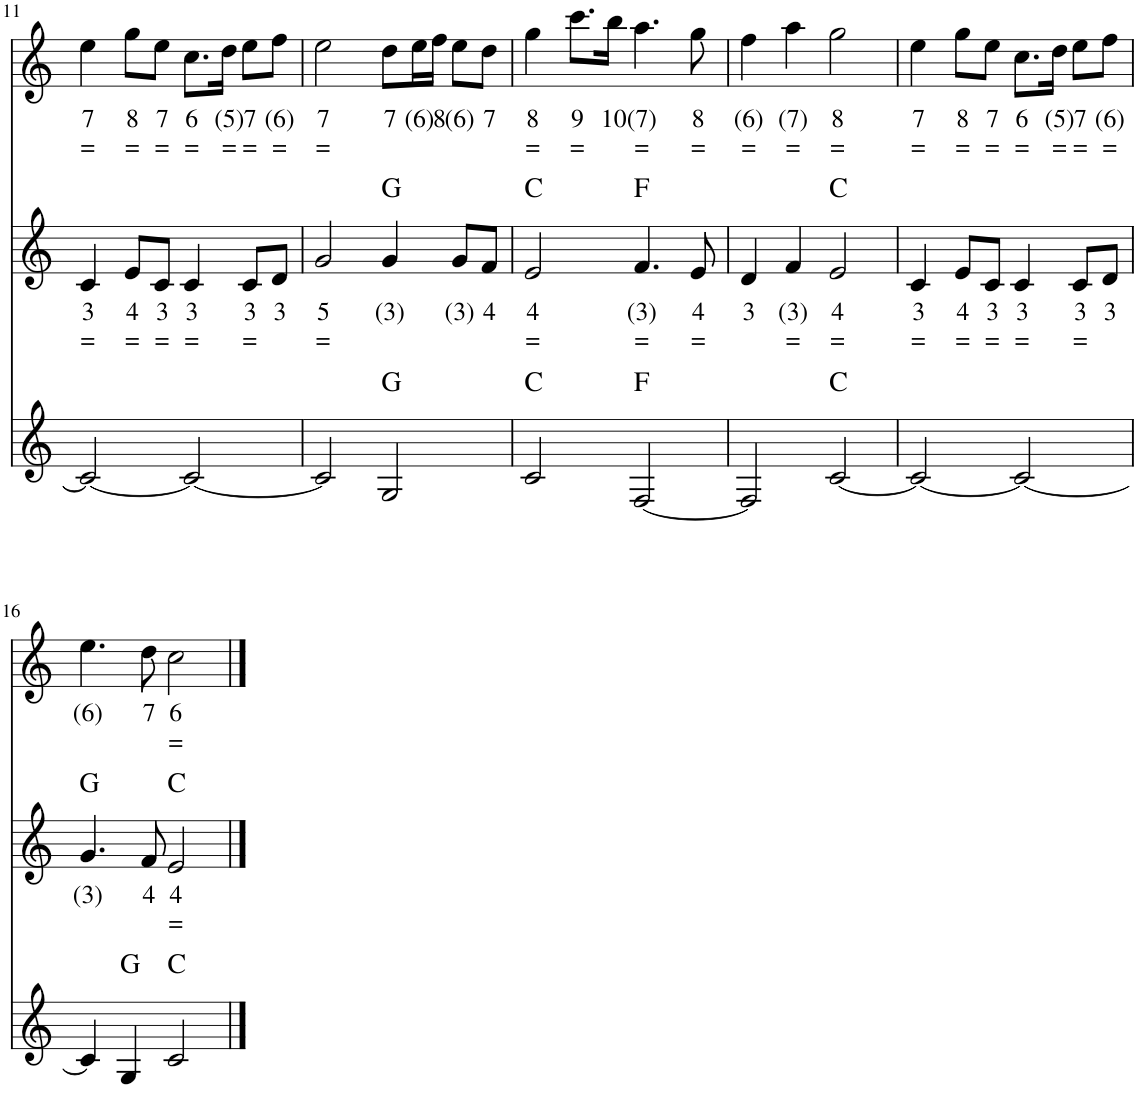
**kern	**kern	**text	**text	**harte	**kern	**text	**text
*part3	*part2	*part2	*part2	*part2	*part1	*part1	*part1
*staff3	*staff2	*staff2	*staff2	*	*staff1	*staff1	*staff1
*I"Stem	*I"Stem	*	*	*	*I"Stem	*	*
!!LO:PB:g=z
*clefG2	*clefG2	*	*	*	*clefG2	*	*
*k[]	*k[]	*	*	*	*k[]	*	*
*M4/4	*M4/4	*	*	*	*M4/4	*	*
=11	=11	=11	=11	=11	=11	=11	=11
!	!	!LO:LY:b	!LO:LY:b	!	!	!LO:LY:b	!LO:LY:b
2c/_	4c/	3	=	.	4ee\	7	=
!	!	!LO:LY:b	!LO:LY:b	!	!	!LO:LY:b	!LO:LY:b
.	8e/L	4	=	.	8gg\L	8	=
!	!	!LO:LY:b	!LO:LY:b	!	!	!LO:LY:b	!LO:LY:b
.	8c/J	3	=	.	8ee\J	7	=
!	!	!LO:LY:b	!LO:LY:b	!	!	!LO:LY:b	!LO:LY:b
2c/_	4c/	3	=	.	8.cc\L	6	=
!	!	!	!	!	!	!LO:LY:b	!LO:LY:b
.	.	.	.	.	16dd\Jk	(5)	=
!	!	!LO:LY:b	!LO:LY:b	!	!	!LO:LY:b	!LO:LY:b
.	8c/L	3	=	.	8ee\L	7	=
!	!	!LO:LY:b	!	!	!	!LO:LY:b	!LO:LY:b
.	8d/J	3	.	.	8ff\J	(6)	=
=12	=12	=12	=12	=12	=12	=12	=12
!	!	!LO:LY:b	!LO:LY:b	!	!	!LO:LY:b	!LO:LY:b
2c/]	2g/	5	=	.	2ee\	7	=
!	!	!LO:LY:b	!	!	!	!LO:LY:b	!
2G/	4g/	(3)	.	G:maj	8dd\L	7	.
!	!	!	!	!	!	!LO:LY:b	!
.	.	.	.	.	16ee\L	(6)	.
!	!	!	!	!	!	!LO:LY:b	!
.	.	.	.	.	16ff\JJ	8	.
!	!	!LO:LY:b	!	!	!	!LO:LY:b	!
.	8g/L	(3)	.	.	8ee\L	(6)	.
!	!	!LO:LY:b	!	!	!	!LO:LY:b	!
.	8f/J	4	.	.	8dd\J	7	.
=13	=13	=13	=13	=13	=13	=13	=13
!	!	!LO:LY:b	!LO:LY:b	!	!	!LO:LY:b	!LO:LY:b
2c/	2e/	4	=	C:maj	4gg\	8	=
!	!	!	!	!	!	!LO:LY:b	!LO:LY:b
.	.	.	.	.	8.ccc\L	9	=
!	!	!	!	!	!	!LO:LY:b	!
.	.	.	.	.	16bb\Jk	10	.
!	!	!LO:LY:b	!LO:LY:b	!	!	!LO:LY:b	!LO:LY:b
[2F/	4.f/	(3)	=	F:maj	4.aa\	(7)	=
!	!	!LO:LY:b	!LO:LY:b	!	!	!LO:LY:b	!LO:LY:b
.	8e/	4	=	.	8gg\	8	=
=14	=14	=14	=14	=14	=14	=14	=14
!	!	!LO:LY:b	!	!	!	!LO:LY:b	!LO:LY:b
2F/]	4d/	3	.	.	4ff\	(6)	=
!	!	!LO:LY:b	!LO:LY:b	!	!	!LO:LY:b	!LO:LY:b
.	4f/	(3)	=	.	4aa\	(7)	=
!	!	!LO:LY:b	!LO:LY:b	!	!	!LO:LY:b	!LO:LY:b
[2c/	2e/	4	=	C:maj	2gg\	8	=
=15	=15	=15	=15	=15	=15	=15	=15
!	!	!LO:LY:b	!LO:LY:b	!	!	!LO:LY:b	!LO:LY:b
2c/_	4c/	3	=	.	4ee\	7	=
!	!	!LO:LY:b	!LO:LY:b	!	!	!LO:LY:b	!LO:LY:b
.	8e/L	4	=	.	8gg\L	8	=
!	!	!LO:LY:b	!LO:LY:b	!	!	!LO:LY:b	!LO:LY:b
.	8c/J	3	=	.	8ee\J	7	=
!	!	!LO:LY:b	!LO:LY:b	!	!	!LO:LY:b	!LO:LY:b
2c/_	4c/	3	=	.	8.cc\L	6	=
!	!	!	!	!	!	!LO:LY:b	!LO:LY:b
.	.	.	.	.	16dd\Jk	(5)	=
!	!	!LO:LY:b	!LO:LY:b	!	!	!LO:LY:b	!LO:LY:b
.	8c/L	3	=	.	8ee\L	7	=
!	!	!LO:LY:b	!	!	!	!LO:LY:b	!LO:LY:b
.	8d/J	3	.	.	8ff\J	(6)	=
!!LO:LB:g=z
=16	=16	=16	=16	=16	=16	=16	=16
!	!	!LO:LY:b	!	!	!	!LO:LY:b	!
4c/]	4.g/	(3)	.	G:maj	4.ee\	(6)	.
4G/	.	.	.	.	.	.	.
!	!	!LO:LY:b	!	!	!	!LO:LY:b	!
.	8f/	4	.	.	8dd\	7	.
!	!	!LO:LY:b	!LO:LY:b	!	!	!LO:LY:b	!LO:LY:b
2c/	2e/	4	=	C:maj	2cc\	6	=
==	==	==	==	==	==	==	==
*-	*-	*-	*-	*-	*-	*-	*-
